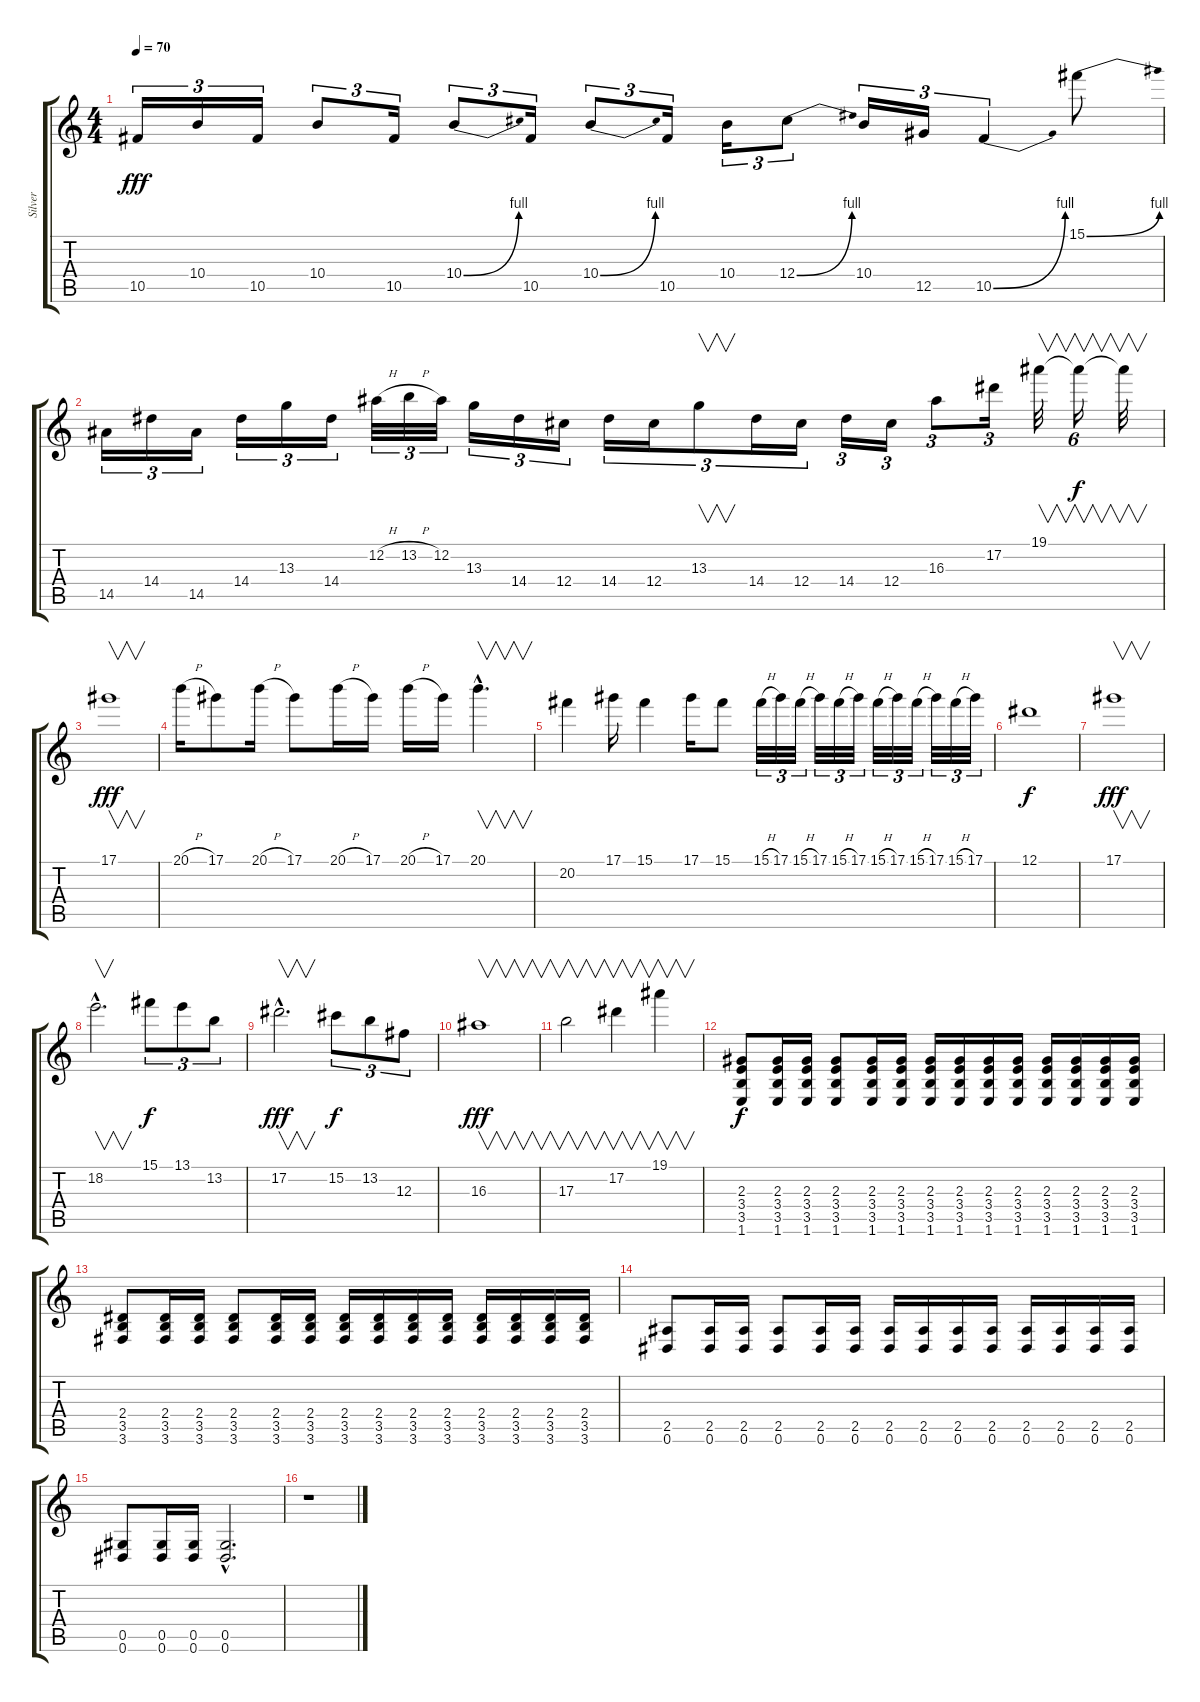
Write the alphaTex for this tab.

\track ("Silver" "Silver") {instrument distortionguitar}
\staff {score tabs}
\tuning (Eb4 Bb3 Gb3 Db3 Ab2 Eb2) {hide}
\ts (4 4)
\tempo 70
\clef g2
\ks c
10.5.16{tu (3 2) dy fff} 10.4.16{tu (3 2)} 10.5.16{tu (3 2)} 10.4.8{tu (3 2)} 10.5.16{tu (3 2)} 10.4{be (bend 0 0 60 4)}.8{tu (3 2)} 10.5.16{tu (3 2)} 10.4{be (bend 0 0 60 4)}.8{tu (3 2)} 10.5.16{tu (3 2)} 10.4.16{tu (3 2)} 12.4{be (bend 0 0 60 4)}.8{tu (3 2)} 10.4.16{tu (3 2)} 12.5.16{tu (3 2)} 10.5{be (bend 0 0 60 4)}.4{tu (3 2)} 15.1{be (bend 0 0 60 4)}.8 |
14.5.16{tu (3 2)} 14.4.16{tu (3 2)} 14.5.16{tu (3 2)} 14.4.16{tu (3 2)} 13.3.16{tu (3 2)} 14.4.16{tu (3 2)} 12.2{h}.32{tu (3 2)} 13.2{h}.32{tu (3 2)} 12.2.32{tu (3 2)} 13.3.16{tu (3 2)} 14.4.16{tu (3 2)} 12.4.16{tu (3 2)} 14.4.16{tu (3 2)} 12.4.16{tu (3 2)} 13.3.8{v tu (3 2)} 14.4.16{tu (3 2)} 12.4.16{tu (3 2)} 14.4.16{tu (3 2)} 12.4.16{tu (3 2)} 16.3.8{tu (3 2)} 17.2.16{tu (3 2)} 19.1.32{v} 19.1{t}.16{v tu (6 4) dy f} 19.1{t}.32{v} |
17.1.1{v dy fff} |
20.1{h}.16 17.1.8 20.1{h}.16 17.1.8 20.1{h}.16 17.1.16 20.1{h}.16 17.1.16 20.1{hac}.4{v d} |
20.2.4 17.1.16 15.1.4 17.1.16 15.1.8 15.1{h}.32{tu (3 2)} 17.1.32{tu (3 2)} 15.1{h}.32{tu (3 2)} 17.1.32{tu (3 2)} 15.1{h}.32{tu (3 2)} 17.1.32{tu (3 2)} 15.1{h}.32{tu (3 2)} 17.1.32{tu (3 2)} 15.1{h}.32{tu (3 2)} 17.1.32{tu (3 2)} 15.1{h}.32{tu (3 2)} 17.1.32{tu (3 2)} |
12.1.1{dy f} |
17.1.1{v dy fff} |
18.2{hac}.2{v d} 15.1.8{tu (3 2) dy f} 13.1.8{tu (3 2)} 13.2.8{tu (3 2)} |
17.2{hac}.2{v d dy fff} 15.2.8{tu (3 2) dy f} 13.2.8{tu (3 2)} 12.3.8{tu (3 2)} |
16.3.1{v dy fff} |
17.3.2{v} 17.2.4{v} 19.1.4{v} |
(2.3 3.4 3.5 1.6).8{dy f} (2.3 3.4 3.5 1.6).16 (2.3 3.4 3.5 1.6).16 (2.3 3.4 3.5 1.6).8 (2.3 3.4 3.5 1.6).16 (2.3 3.4 3.5 1.6).16 (2.3 3.4 3.5 1.6).16 (2.3 3.4 3.5 1.6).16 (2.3 3.4 3.5 1.6).16 (2.3 3.4 3.5 1.6).16 (2.3 3.4 3.5 1.6).16 (2.3 3.4 3.5 1.6).16 (2.3 3.4 3.5 1.6).16 (2.3 3.4 3.5 1.6).16 |
(2.4 3.5 3.6).8 (2.4 3.5 3.6).16 (2.4 3.5 3.6).16 (2.4 3.5 3.6).8 (2.4 3.5 3.6).16 (2.4 3.5 3.6).16 (2.4 3.5 3.6).16 (2.4 3.5 3.6).16 (2.4 3.5 3.6).16 (2.4 3.5 3.6).16 (2.4 3.5 3.6).16 (2.4 3.5 3.6).16 (2.4 3.5 3.6).16 (2.4 3.5 3.6).16 |
(2.5 0.6).8 (2.5 0.6).16 (2.5 0.6).16 (2.5 0.6).8 (2.5 0.6).16 (2.5 0.6).16 (2.5 0.6).16 (2.5 0.6).16 (2.5 0.6).16 (2.5 0.6).16 (2.5 0.6).16 (2.5 0.6).16 (2.5 0.6).16 (2.5 0.6).16 |
(0.5 0.6).8 (0.5 0.6).16 (0.5 0.6).16 (0.5{hac} 0.6{hac}).2{d} |
r.1
